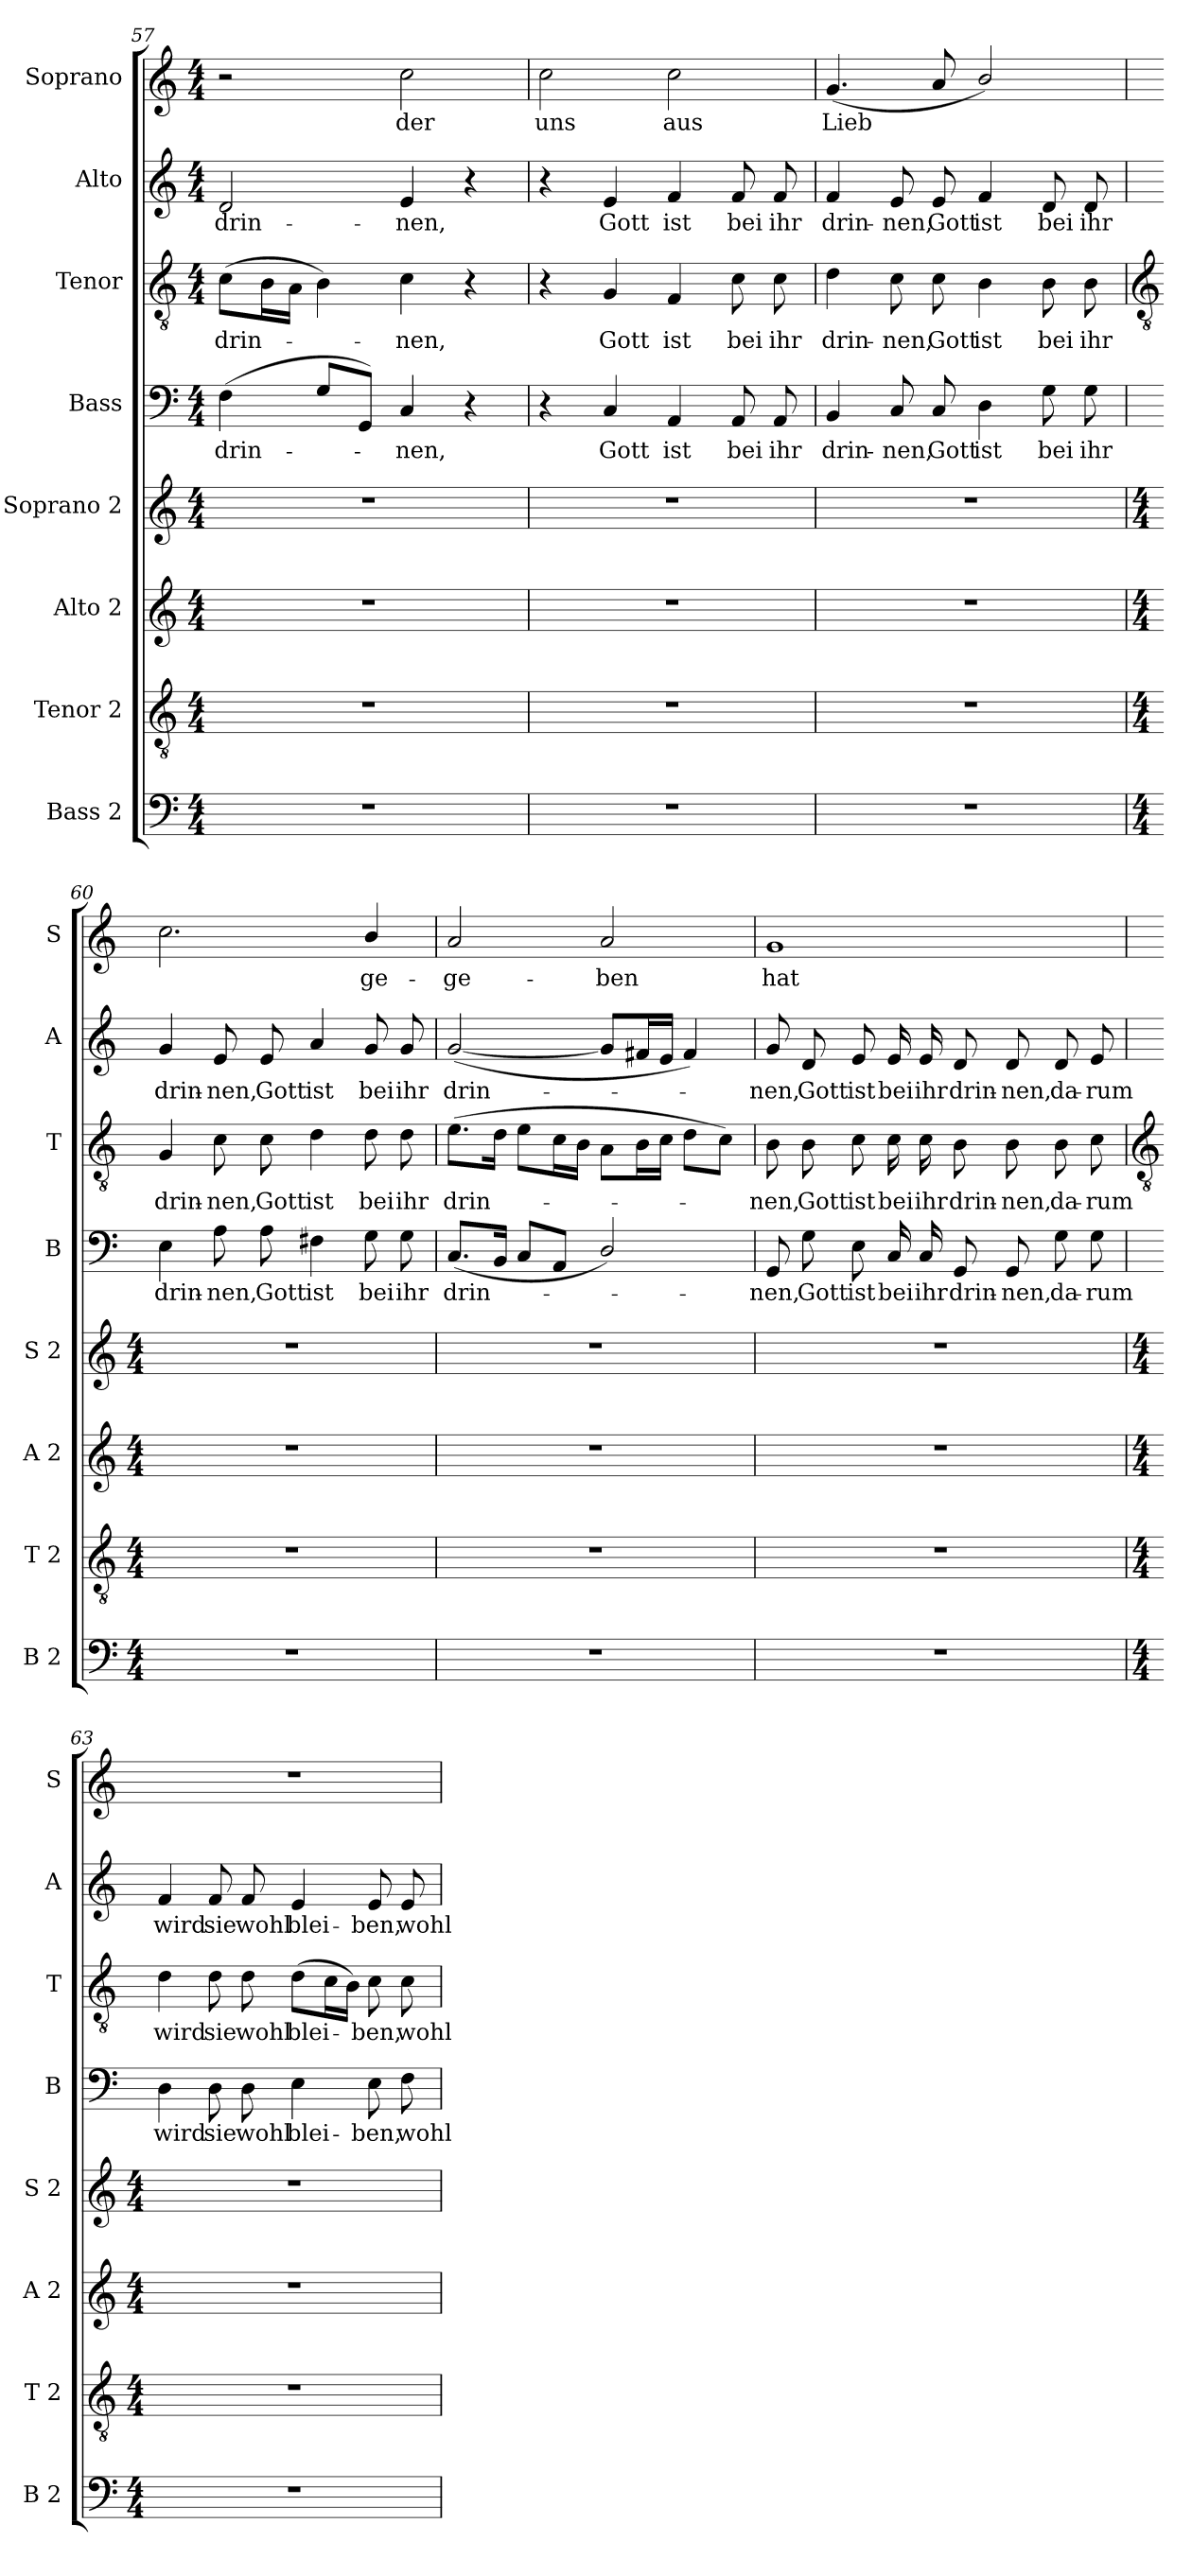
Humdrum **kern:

**kern	**kern	**kern	**kern	**kern	**text	**kern	**text	**kern	**text	**kern	**text
*part8	*part7	*part6	*part5	*part4	*part4	*part3	*part3	*part2	*part2	*part1	*part1
*staff8	*staff7	*staff6	*staff5	*staff4	*staff4	*staff3	*staff3	*staff2	*staff2	*staff1	*staff1
*I"Bass 2	*I"Tenor 2	*I"Alto 2	*I"Soprano 2	*I"Bass	*	*I"Tenor	*	*I"Alto	*	*I"Soprano	*
*I'B 2	*I'T 2	*I'A 2	*I'S 2	*I'B	*	*I'T	*	*I'A	*	*I'S	*
*clefF4	*clefGv2	*clefG2	*clefG2	*clefF4	*	*clefGv2	*	*clefG2	*	*clefG2	*
*k[]	*k[]	*k[]	*k[]	*k[]	*	*k[]	*	*k[]	*	*k[]	*
*C:	*C:	*C:	*C:	*C:	*	*C:	*	*C:	*	*C:	*
*M4/4	*M4/4	*M4/4	*M4/4	*M4/4	*	*M4/4	*	*M4/4	*	*M4/4	*
=57	=57	=57	=57	=57	=57	=57	=57	=57	=57	=57	=57
!	!	!	!	!	!LO:LY:b	!	!LO:LY:b	!	!LO:LY:b	!	!
1r	1r	1r	1r	(<4F	drin-	(>8cL	drin-	2d	drin-	2r	.
.	.	.	.	.	.	16BL	.	.	.	.	.
.	.	.	.	.	.	16AJJ	.	.	.	.	.
.	.	.	.	8GL	.	4B)	.	.	.	.	.
.	.	.	.	8GGJ)	.	.	.	.	.	.	.
!	!	!	!	!	!LO:LY:b	!	!LO:LY:b	!	!LO:LY:b	!	!LO:LY:b
.	.	.	.	4C	nen,	4c	nen,	4e	-nen,	2cc	der
.	.	.	.	4r	.	4r	.	4r	.	.	.
=58	=58	=58	=58	=58	=58	=58	=58	=58	=58	=58	=58
!	!	!	!	!	!	!	!	!	!	!	!LO:LY:b
1r	1r	1r	1r	4r	.	4r	.	4r	.	2cc	uns
!	!	!	!	!	!LO:LY:b	!	!LO:LY:b	!	!LO:LY:b	!	!
.	.	.	.	4C	Gott	4G	Gott	4e	Gott	.	.
!	!	!	!	!	!LO:LY:b	!	!LO:LY:b	!	!LO:LY:b	!	!LO:LY:b
.	.	.	.	4AA	ist	4F	ist	4f	ist	2cc	aus
!	!	!	!	!	!LO:LY:b	!	!LO:LY:b	!	!LO:LY:b	!	!
.	.	.	.	8AA	bei	8c	bei	8f	bei	.	.
!	!	!	!	!	!LO:LY:b	!	!LO:LY:b	!	!LO:LY:b	!	!
.	.	.	.	8AA	ihr	8c	ihr	8f	ihr	.	.
=59	=59	=59	=59	=59	=59	=59	=59	=59	=59	=59	=59
!	!	!	!	!	!LO:LY:b	!	!LO:LY:b	!	!LO:LY:b	!	!LO:LY:b
1r	1r	1r	1r	4BB	drin-	4d	drin-	4f	drin-	(<4.g	Lieb
!	!	!	!	!	!LO:LY:b	!	!LO:LY:b	!	!LO:LY:b	!	!
.	.	.	.	8C	-nen,	8c	-nen,	8e	-nen,	.	.
!	!	!	!	!	!LO:LY:b	!	!LO:LY:b	!	!LO:LY:b	!	!
.	.	.	.	8C	Gott	8c	Gott	8e	Gott	8a	.
!	!	!	!	!	!LO:LY:b	!	!LO:LY:b	!	!LO:LY:b	!	!
.	.	.	.	4D	ist	4B	ist	4f	ist	2b/)	.
!	!	!	!	!	!LO:LY:b	!	!LO:LY:b	!	!LO:LY:b	!	!
.	.	.	.	8G	bei	8B	bei	8d	bei	.	.
!	!	!	!	!	!LO:LY:b	!	!LO:LY:b	!	!LO:LY:b	!	!
.	.	.	.	8G	ihr	8B	ihr	8d	ihr	.	.
!!LO:LB:g=z
=60	=60	=60	=60	=60	=60	=60	=60	=60	=60	=60	=60
*	*	*	*	*	*	*clefGv2	*	*	*	*	*
*M4/4	*M4/4	*M4/4	*M4/4	*	*	*	*	*	*	*	*
!	!	!	!	!	!LO:LY:b	!	!LO:LY:b	!	!LO:LY:b	!	!
1r	1r	1r	1r	4E	drin-	4G	drin-	4g	drin-	2.cc	.
!	!	!	!	!	!LO:LY:b	!	!LO:LY:b	!	!LO:LY:b	!	!
.	.	.	.	8A	-nen,	8c	-nen,	8e	-nen,	.	.
!	!	!	!	!	!LO:LY:b	!	!LO:LY:b	!	!LO:LY:b	!	!
.	.	.	.	8A	Gott	8c	Gott	8e	Gott	.	.
!	!	!	!	!	!LO:LY:b	!	!LO:LY:b	!	!LO:LY:b	!	!
.	.	.	.	4F#X	ist	4d	ist	4a	ist	.	.
!	!	!	!	!	!LO:LY:b	!	!LO:LY:b	!	!LO:LY:b	!	!LO:LY:b
.	.	.	.	8G	bei	8d	bei	8g	bei	4b/	ge-
!	!	!	!	!	!LO:LY:b	!	!LO:LY:b	!	!LO:LY:b	!	!
.	.	.	.	8G	ihr	8d	ihr	8g	ihr	.	.
=61	=61	=61	=61	=61	=61	=61	=61	=61	=61	=61	=61
!	!	!	!	!	!LO:LY:b	!	!LO:LY:b	!	!LO:LY:b	!	!LO:LY:b
1r	1r	1r	1r	(<8.CL	drin-	(>8.eL	drin-	(<[2g	drin-	2a	-ge-
.	.	.	.	16BBJ	.	16dJ	.	.	.	.	.
.	.	.	.	8CL	.	8eL	.	.	.	.	.
.	.	.	.	8AAJ	.	16cL	.	.	.	.	.
.	.	.	.	.	.	16BJJ	.	.	.	.	.
!	!	!	!	!	!	!	!	!	!	!	!LO:LY:b
.	.	.	.	2D/)	.	8AL	.	8gL]	.	2a	-ben
.	.	.	.	.	.	16BL	.	16f#XL	.	.	.
.	.	.	.	.	.	16cJJ	.	16eJJ	.	.	.
.	.	.	.	.	.	8dL	.	4f#)	.	.	.
.	.	.	.	.	.	8cJ)	.	.	.	.	.
=62	=62	=62	=62	=62	=62	=62	=62	=62	=62	=62	=62
!	!	!	!	!	!LO:LY:b	!	!LO:LY:b	!	!LO:LY:b	!	!LO:LY:b
1r	1r	1r	1r	8GG	nen,	8B	nen,	8g	nen,	1g	hat
!	!	!	!	!	!LO:LY:b	!	!LO:LY:b	!	!LO:LY:b	!	!
.	.	.	.	8G	Gott	8B	Gott	8d	Gott	.	.
!	!	!	!	!	!LO:LY:b	!	!LO:LY:b	!	!LO:LY:b	!	!
.	.	.	.	8E	ist	8c	ist	8e	ist	.	.
!	!	!	!	!	!LO:LY:b	!	!LO:LY:b	!	!LO:LY:b	!	!
.	.	.	.	16C	bei	16c	bei	16e	bei	.	.
!	!	!	!	!	!LO:LY:b	!	!LO:LY:b	!	!LO:LY:b	!	!
.	.	.	.	16C	ihr	16c	ihr	16e	ihr	.	.
!	!	!	!	!	!LO:LY:b	!	!LO:LY:b	!	!LO:LY:b	!	!
.	.	.	.	8GG	drin-	8B	drin-	8d	drin-	.	.
!	!	!	!	!	!LO:LY:b	!	!LO:LY:b	!	!LO:LY:b	!	!
.	.	.	.	8GG	-nen,	8B	-nen,	8d	-nen,	.	.
!	!	!	!	!	!LO:LY:b	!	!LO:LY:b	!	!LO:LY:b	!	!
.	.	.	.	8G	da-	8B	da-	8d	da-	.	.
!	!	!	!	!	!LO:LY:b	!	!LO:LY:b	!	!LO:LY:b	!	!
.	.	.	.	8G	-rum	8c	-rum	8e	-rum	.	.
!!LO:LB:g=z
=63	=63	=63	=63	=63	=63	=63	=63	=63	=63	=63	=63
*	*	*	*	*	*	*clefGv2	*	*	*	*	*
*M4/4	*M4/4	*M4/4	*M4/4	*	*	*	*	*	*	*	*
!	!	!	!	!	!LO:LY:b	!	!LO:LY:b	!	!LO:LY:b	!	!
1r	1r	1r	1r	4D	wird	4d	wird	4f	wird	1r	.
!	!	!	!	!	!LO:LY:b	!	!LO:LY:b	!	!LO:LY:b	!	!
.	.	.	.	8D	sie	8d	sie	8f	sie	.	.
!	!	!	!	!	!LO:LY:b	!	!LO:LY:b	!	!LO:LY:b	!	!
.	.	.	.	8D	wohl	8d	wohl	8f	wohl	.	.
!	!	!	!	!	!LO:LY:b	!	!LO:LY:b	!	!LO:LY:b	!	!
.	.	.	.	4E	blei-	(>8dL	blei-	4e	blei-	.	.
.	.	.	.	.	.	16cL	.	.	.	.	.
.	.	.	.	.	.	16BJJ)	.	.	.	.	.
!	!	!	!	!	!LO:LY:b	!	!LO:LY:b	!	!LO:LY:b	!	!
.	.	.	.	8E	-ben,	8c	ben,	8e	-ben,	.	.
!	!	!	!	!	!LO:LY:b	!	!LO:LY:b	!	!LO:LY:b	!	!
.	.	.	.	8F	wohl	8c	wohl	8e	wohl	.	.
=	=	=	=	=	=	=	=	=	=	=	=
*-	*-	*-	*-	*-	*-	*-	*-	*-	*-	*-	*-
